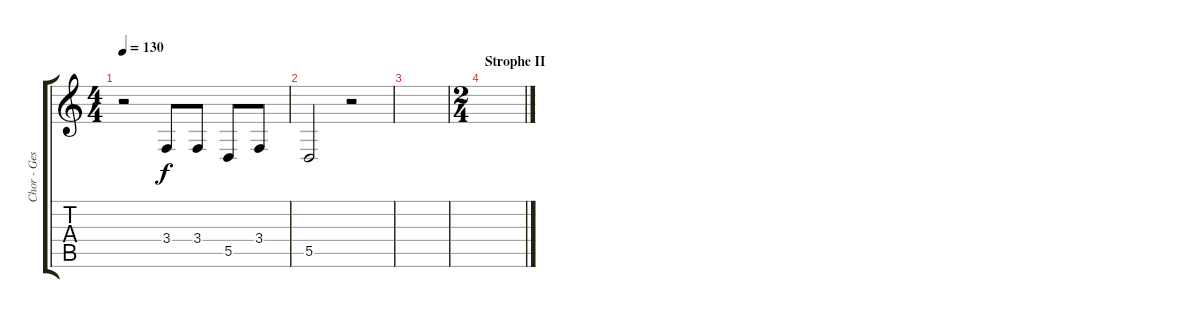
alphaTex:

\track ("Chor - Gesang" "Chor - Ges") {instrument bassoon}
\staff {score tabs}
\tuning (E4 B3 G3 D3 A2 E2) {hide}
\ts (4 4)
\tempo 130
\clef g2
\ks c
r.2{dy f} 3.4.8 3.4.8 5.5.8 3.4.8 |
5.5.2 r.2 |
|
\ts (2 4)
\section ("" "Strophe II")
